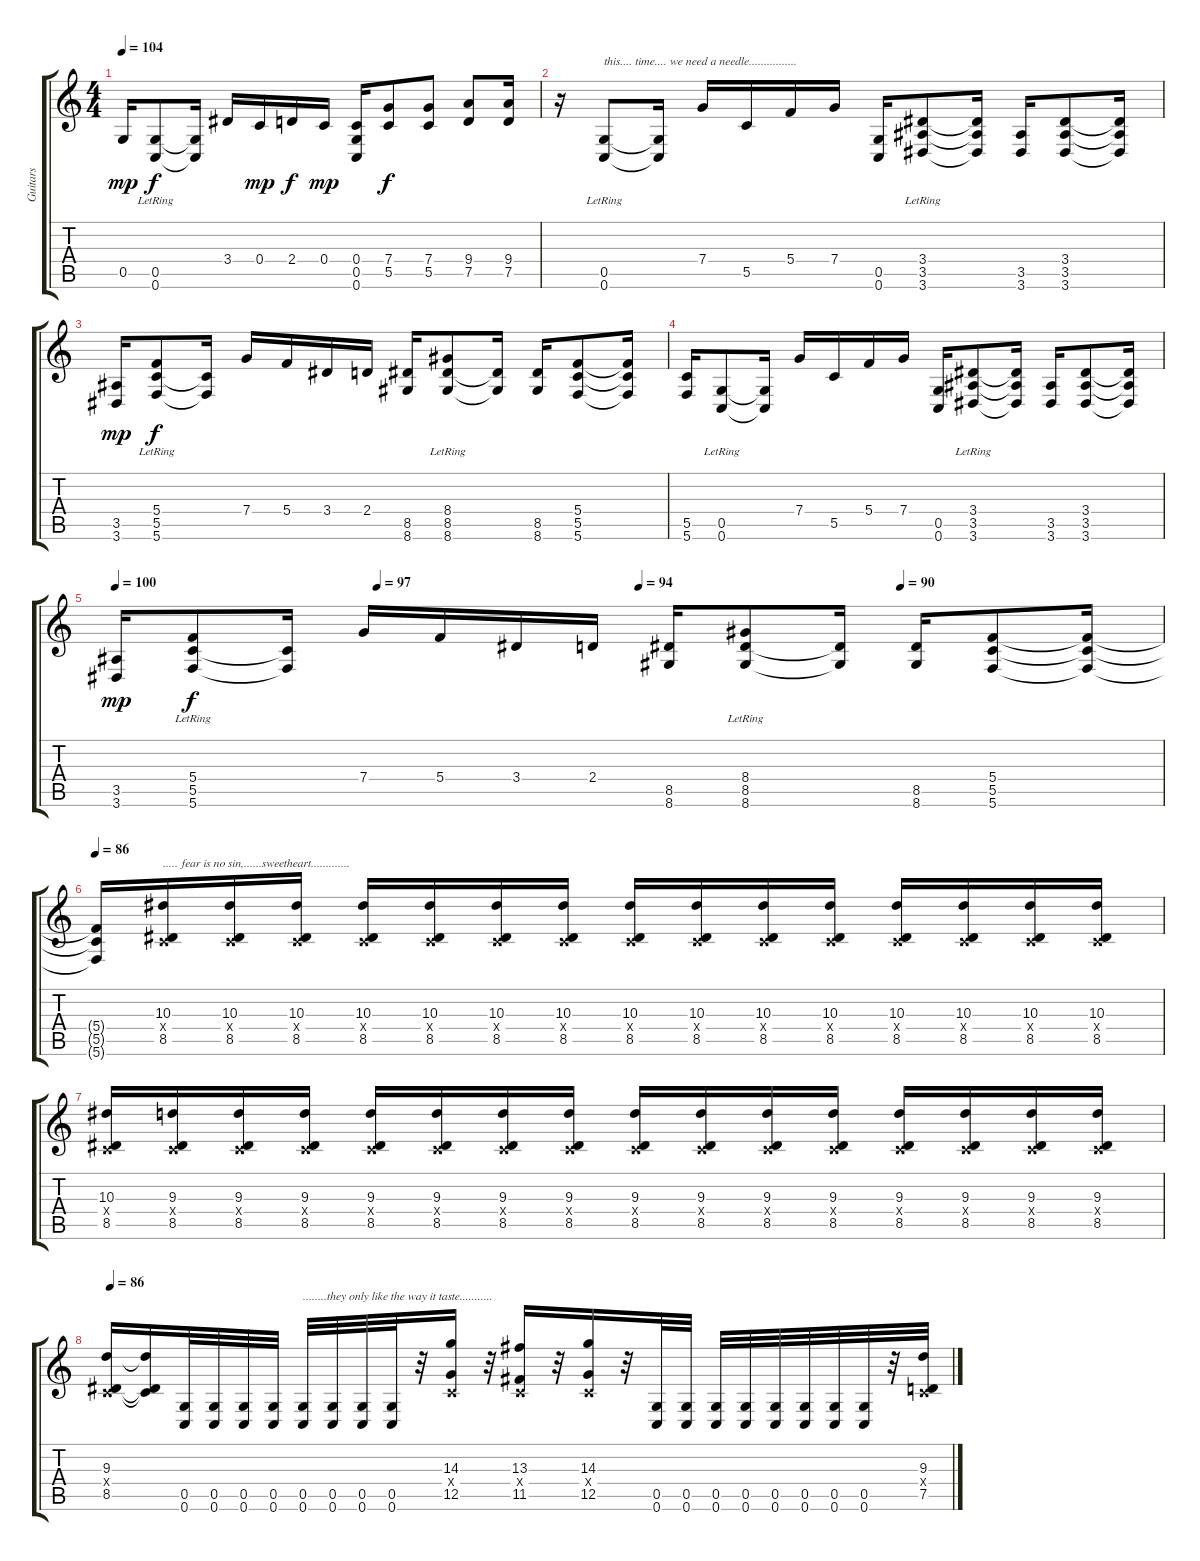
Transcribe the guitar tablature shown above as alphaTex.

\track ("Guitars" "Guitars") {instrument distortionguitar}
\staff {score tabs}
\tuning (D4 A3 F3 C3 G2 C2) {hide}
\ts (4 4)
\tempo 104
\clef g2
\ks c
0.5.16{dy mp} (0.5{lr} 0.6{lr}).8{dy f} (0.5{t} 0.6{t}).16 3.4.16 0.4.16{dy mp} 2.4.16{dy f} 0.4.16{dy mp} (0.4 0.5 0.6).16 (7.4 5.5).8{dy f} (7.4 5.5).8 (9.4 7.5).8 (9.4 7.5).16 |
r.16 (0.5{lr} 0.6{lr}).8{txt "this.... time.... we need a needle................"} (0.5{t} 0.6{t}).16 7.4.16 5.5.16 5.4.16 7.4.16 (0.5 0.6).16 (3.4 3.5{lr} 3.6).8 (3.4{t} 3.5{t} 3.6{t}).16 (3.5 3.6).16 (3.4 3.5 3.6).8 (3.4{t} 3.5{t} 3.6{t}).16 |
(3.5 3.6).16{dy mp} (5.4 5.5{lr} 5.6{lr}).8{dy f} (5.5{t} 5.6{t}).16 7.4.16 5.4.16 3.4.16 2.4.16 (8.5 8.6).16 (8.4 8.5{lr} 8.6).8 (8.5{t} 8.6{t}).16 (8.5 8.6).16 (5.4 5.5 5.6).8 (5.4{t} 5.5{t} 5.6{t}).16 |
(5.5 5.6).16 (0.5{lr} 0.6{lr}).8 (0.5{t} 0.6{t}).16 7.4.16 5.5.16 5.4.16 7.4.16 (0.5 0.6).16 (3.4 3.5{lr} 3.6).8 (3.4{t} 3.5{t} 3.6{t}).16 (3.5 3.6).16 (3.4 3.5 3.6).8 (3.4{t} 3.5{t} 3.6{t}).16 |
\tempo 100
\tempo (97 0.25)
\tempo (94 0.5)
\tempo (90 0.75)
(3.5 3.6).16{dy mp} (5.4 5.5{lr} 5.6{lr}).8{dy f} (5.5{t} 5.6{t}).16 7.4.16 5.4.16 3.4.16 2.4.16 (8.5 8.6).16 (8.4 8.5{lr} 8.6).8 (8.5{t} 8.6{t}).16 (8.5 8.6).16 (5.4 5.5 5.6).8 (5.4{t} 5.5{t} 5.6{t}).16 |
\tempo 86
(5.4{t} 5.5{t} 5.6{t}).16 (10.3 0.4{x} 8.5).16{txt "..... fear is no sin,......sweetheart............."} (10.3 0.4{x} 8.5).16 (10.3 0.4{x} 8.5).16 (10.3 0.4{x} 8.5).16 (10.3 0.4{x} 8.5).16 (10.3 0.4{x} 8.5).16 (10.3 0.4{x} 8.5).16 (10.3 0.4{x} 8.5).16 (10.3 0.4{x} 8.5).16 (10.3 0.4{x} 8.5).16 (10.3 0.4{x} 8.5).16 (10.3 0.4{x} 8.5).16 (10.3 0.4{x} 8.5).16 (10.3 0.4{x} 8.5).16 (10.3 0.4{x} 8.5).16 |
(10.3 0.4{x} 8.5).16 (9.3 0.4{x} 8.5).16 (9.3 0.4{x} 8.5).16 (9.3 0.4{x} 8.5).16 (9.3 0.4{x} 8.5).16 (9.3 0.4{x} 8.5).16 (9.3 0.4{x} 8.5).16 (9.3 0.4{x} 8.5).16 (9.3 0.4{x} 8.5).16 (9.3 0.4{x} 8.5).16 (9.3 0.4{x} 8.5).16 (9.3 0.4{x} 8.5).16 (9.3 0.4{x} 8.5).16 (9.3 0.4{x} 8.5).16 (9.3 0.4{x} 8.5).16 (9.3 0.4{x} 8.5).16 |
\tempo 86
(9.3 0.4{x} 8.5).16 (9.3{t} 0.4{t} 8.5{t}).16 (0.5 0.6).32 (0.5 0.6).32 (0.5 0.6).32 (0.5 0.6).32 (0.5 0.6).32{txt "........they only like the way it taste..........."} (0.5 0.6).32 (0.5 0.6).32 (0.5 0.6).32 r.32 (14.3 0.4{x} 12.5).16 r.32 (13.3 0.4{x} 11.5).16 r.32 (14.3 0.4{x} 12.5).16 r.32 (0.5 0.6).32 (0.5 0.6).32 (0.5 0.6).32 (0.5 0.6).32 (0.5 0.6).32 (0.5 0.6).32 (0.5 0.6).32 (0.5 0.6).32 r.32 (9.3{sl} 0.4{x} 7.5{sl}).32
